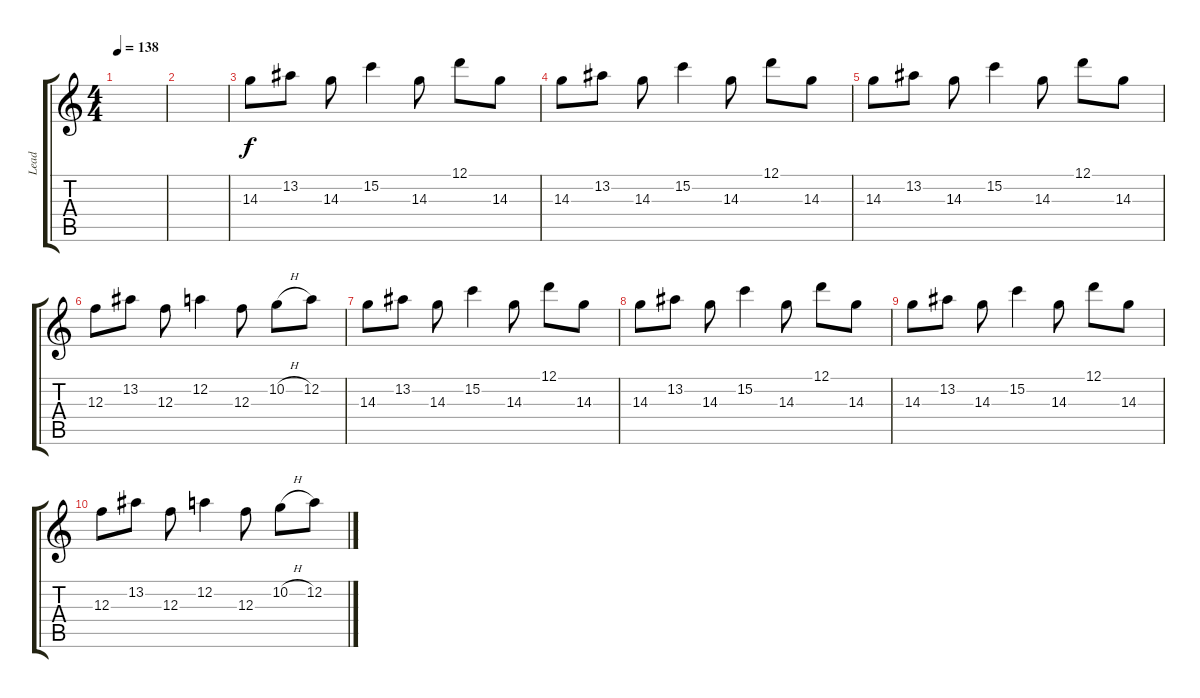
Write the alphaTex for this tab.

\track ("Lead" "Lead") {instrument distortionguitar}
\staff {score tabs}
\tuning (D4 A3 F3 C3 G2 C2) {hide}
\ts (4 4)
\tempo 138
\clef g2
\ks c
|
|
14.3.8 13.2.8 14.3.8 15.2.4 14.3.8 12.1.8 14.3.8 |
14.3.8 13.2.8 14.3.8 15.2.4 14.3.8 12.1.8 14.3.8 |
14.3.8 13.2.8 14.3.8 15.2.4 14.3.8 12.1.8 14.3.8 |
12.3.8 13.2.8 12.3.8 12.2.4 12.3.8 10.2{h}.8 12.2.8 |
14.3.8 13.2.8 14.3.8 15.2.4 14.3.8 12.1.8 14.3.8 |
14.3.8 13.2.8 14.3.8 15.2.4 14.3.8 12.1.8 14.3.8 |
14.3.8 13.2.8 14.3.8 15.2.4 14.3.8 12.1.8 14.3.8 |
12.3.8 13.2.8 12.3.8 12.2.4 12.3.8 10.2{h}.8 12.2.8
